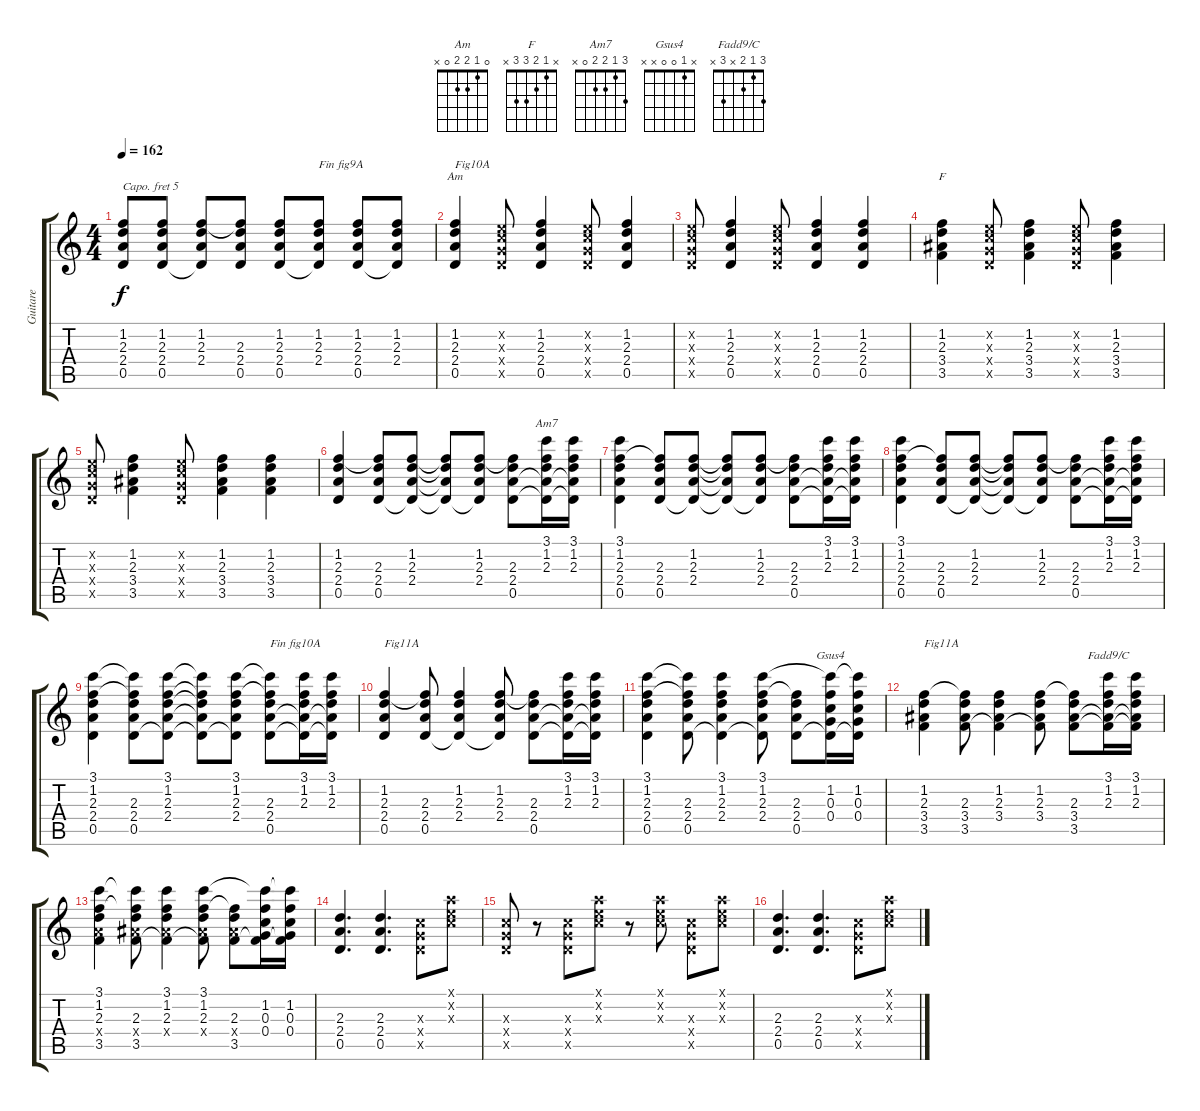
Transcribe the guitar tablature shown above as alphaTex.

\track ("Guitare" "Guitare") {instrument acousticguitarsteel}
\staff {score tabs}
\capo 5
\tuning (E4 B3 G3 D3 A2 E2) {hide}
\chord ("Am" 0 1 2 2 0 x)
\chord ("F" x 1 2 3 3 x)
\chord ("Am7" 3 1 2 2 0 x)
\chord ("Gsus4" x 1 0 0 x x)
\chord ("Fadd9/C" 3 1 2 x 3 x)
\ts (4 4)
\tempo 162
\clef g2
\ks c
(1.2{t} 2.3 2.4 0.5).8{dy f} (1.2 2.3 2.4 0.5).8 (1.2 2.3 2.4 0.5{t}).8 (1.2{t} 2.3 2.4 0.5).8 (1.2 2.3 2.4 0.5).8 (1.2 2.3 2.4 0.5{t}).8{txt "Fin fig9A"} (1.2 2.3 2.4 0.5).8 (1.2 2.3 2.4 0.5{t}).8 |
(1.2 2.3 2.4 0.5).4{ch "Am" txt "Fig10A"} (0.2{x} 0.3{x} 0.4{x} 0.5{x}).8 (1.2 2.3 2.4 0.5).4 (0.2{x} 0.3{x} 0.4{x} 0.5{x}).8 (1.2 2.3 2.4 0.5).4 |
(0.2{x} 0.3{x} 0.4{x} 0.5{x}).8 (1.2 2.3 2.4 0.5).4 (0.2{x} 0.3{x} 0.4{x} 0.5{x}).8 (1.2 2.3 2.4 0.5).4 (1.2 2.3 2.4 0.5).4 |
(1.2 2.3 3.4 3.5).4{ch "F"} (0.2{x} 0.3{x} 0.4{x} 0.5{x}).8 (1.2 2.3 3.4 3.5).4 (0.2{x} 0.3{x} 0.4{x} 0.5{x}).8 (1.2 2.3 3.4 3.5).4 |
(0.2{x} 0.3{x} 0.4{x} 0.5{x}).8 (1.2 2.3 3.4 3.5).4 (0.2{x} 0.3{x} 0.4{x} 0.5{x}).8 (1.2 2.3 3.4 3.5).4 (1.2 2.3 3.4 3.5).4 |
(1.2 2.3 2.4 0.5).4 (1.2{t} 2.3 2.4 0.5).8 (1.2 2.3 2.4 0.5{t}).8 (1.2{t} 2.3{t} 2.4{t} 0.5{t}).8 (1.2 2.3 2.4 0.5{t}).8 (1.2{t} 2.3 2.4 0.5).8 (3.1 1.2 2.3 2.4{t} 0.5{t}).16{ch "Am7"} (3.1 1.2 2.3 2.4{t} 0.5{t}).16 |
(3.1 1.2 2.3 2.4 0.5).4 (1.2{t} 2.3 2.4 0.5).8 (1.2 2.3 2.4 0.5{t}).8 (1.2{t} 2.3{t} 2.4{t} 0.5{t}).8 (1.2 2.3 2.4 0.5{t}).8 (1.2{t} 2.3 2.4 0.5).8 (3.1 1.2 2.3 2.4{t} 0.5{t}).16 (3.1 1.2 2.3 2.4{t} 0.5{t}).16 |
(3.1 1.2 2.3 2.4 0.5).4 (1.2{t} 2.3 2.4 0.5).8 (1.2 2.3 2.4 0.5{t}).8 (1.2{t} 2.3{t} 2.4{t} 0.5{t}).8 (1.2 2.3 2.4 0.5{t}).8 (1.2{t} 2.3 2.4 0.5).8 (3.1 1.2 2.3 2.4{t} 0.5{t}).16 (3.1 1.2 2.3 2.4{t} 0.5{t}).16 |
(3.1 1.2 2.3 2.4 0.5).4 (3.1{t} 1.2{t} 2.3 2.4 0.5).8 (3.1 1.2 2.3 2.4 0.5{t}).8 (3.1{t} 1.2{t} 2.3{t} 2.4{t} 0.5{t}).8 (3.1 1.2 2.3 2.4 0.5{t}).8 (3.1{t} 1.2{t} 2.3 2.4 0.5).8{txt "Fin fig10A"} (3.1 1.2 2.3 2.4{t} 0.5{t}).16 (3.1 1.2 2.3 2.4{t} 0.5{t}).16 |
(1.2 2.3 2.4 0.5).4{txt "Fig11A"} (1.2{t} 2.3 2.4 0.5).8 (1.2 2.3 2.4 0.5{t}).4 (1.2 2.3 2.4 0.5{t}).8 (1.2{t} 2.3 2.4 0.5).8 (3.1 1.2 2.3 2.4{t} 0.5{t}).16 (3.1 1.2 2.3 2.4{t} 0.5{t}).16 |
(3.1 1.2 2.3 2.4 0.5).4 (3.1{t} 1.2{t} 2.3 2.4 0.5).8 (3.1 1.2 2.3 2.4 0.5{t}).4 (3.1 1.2 2.3 2.4 0.5{t}).8 (1.2{t} 2.3 2.4 0.5).8 (3.1{t} 1.2 0.3 0.4 0.5{t}).16{ch "Gsus4"} (3.1{t} 1.2 0.3 0.4 0.5{t}).16 |
(1.2 2.3 3.4 3.5).4{txt "Fig11A"} (1.2{t} 2.3 3.4 3.5).8 (1.2 2.3 3.4 3.5{t}).4 (1.2 2.3 3.4 3.5{t}).8 (1.2{t} 2.3 3.4 3.5).8 (3.1 1.2 2.3 3.4{t} 3.5{t}).16{ch "Fadd9/C"} (3.1 1.2 2.3 3.4{t} 3.5{t}).16 |
(3.1 1.2 2.3 2.4{x} 3.5).4 (3.1{t} 1.2{t} 2.3 3.4{x} 3.5).8 (3.1 1.2 2.3 3.4{x} 3.5{t}).4 (3.1 1.2 2.3 3.4{x} 3.5{t}).8 (1.2{t} 2.3 3.4{x} 3.5).8 (3.1{t} 1.2 0.3 0.4 3.5{t}).16 (3.1{t} 1.2 0.3 0.4 3.5{t}).16 |
(2.3 2.4 0.5).4{d} (2.3 2.4 0.5).4{d} (0.3{x} 0.4{x} 0.5{x}).8 (0.1{x} 0.2{x} 0.3{x}).8 |
(0.3{x} 0.4{x} 0.5{x}).8 r.8 (0.3{x} 0.4{x} 0.5{x}).8 (0.1{x} 0.2{x} 0.3{x}).8 r.8 (0.1{x} 0.2{x} 0.3{x}).8 (0.3{x} 0.4{x} 0.5{x}).8 (0.1{x} 0.2{x} 0.3{x}).8 |
(2.3 2.4 0.5).4{d} (2.3 2.4 0.5).4{d} (0.3{x} 0.4{x} 0.5{x}).8 (0.1{x} 0.2{x} 0.3{x}).8
